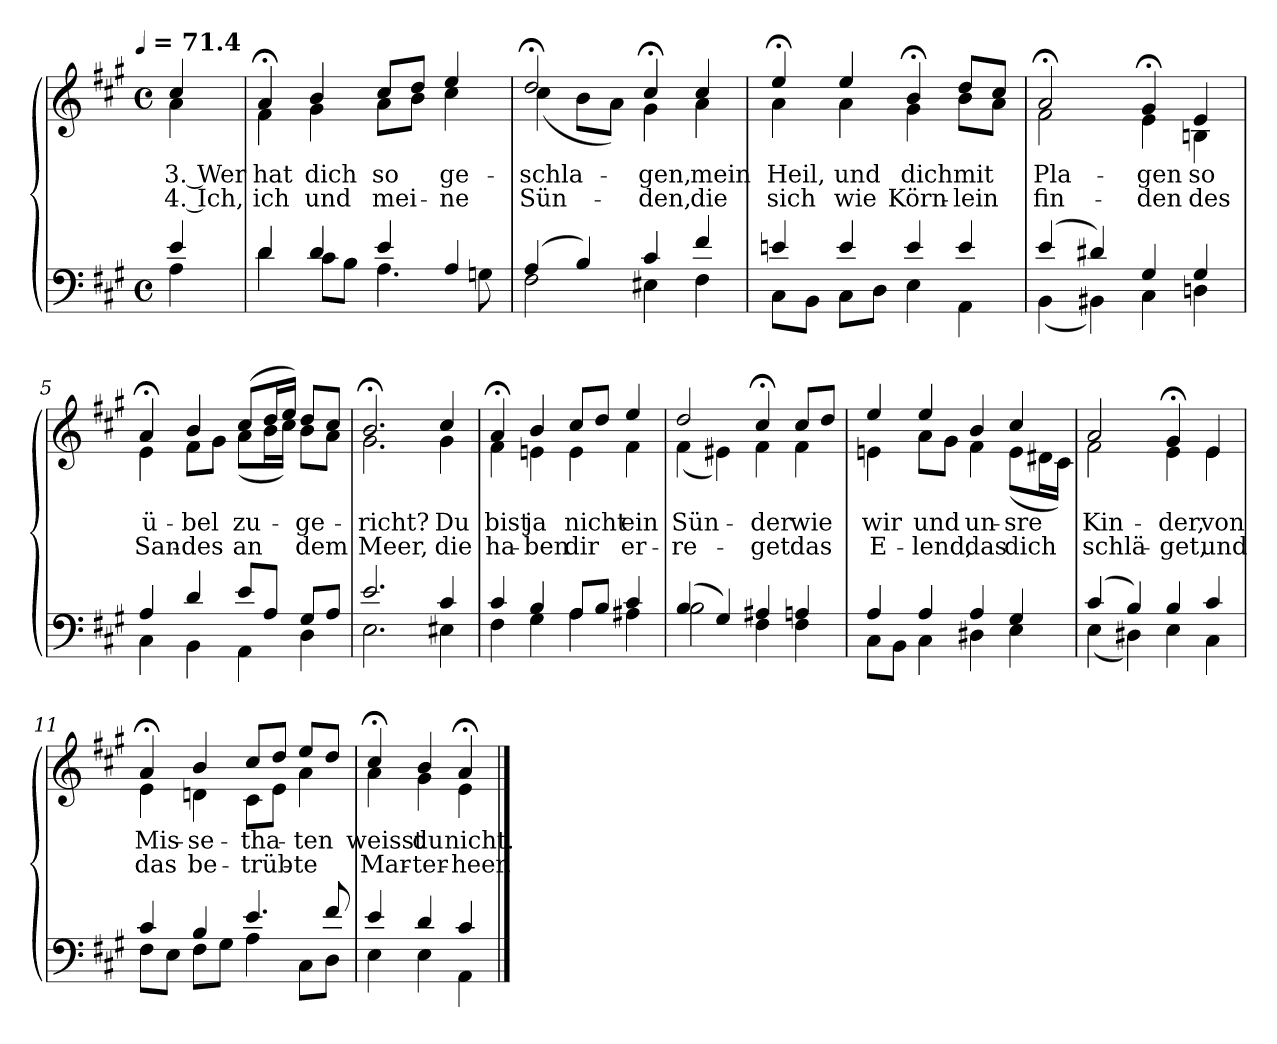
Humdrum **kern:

**kern	**kern	**text	**text	**dynam
*part1	*part1	*part1	*part1	*part1
*staff2	*staff1	*staff1	*staff1	*staff1/2
*clefF4	*clefG2	*	*	*
*k[f#c#g#]	*k[f#c#g#]	*	*	*
!!LO:TX:omd:t=[quarter] = 71.4
*M4/4	*M4/4	*	*	*
*met(c)	*met(c)	*	*	*
*MM71	*MM71	*	*	*
=	=	=	=	=
*^	*^	*	*	*
4e	4A	4cc#	4a	3. Wer	4. Ich,	.
=1	=1	=1	=1	=1	=1	=1
4d	4d	4a;<	4f#	hat	ich	.
4d	8c#L	4b	4g#	dich	und	♩ = 71.5
.	8BJ	.	.	.	.	.
4e	4.A	8cc#L	8aL	so	mei-	.
.	.	8ddJ	8bJ	.	.	.
4A	.	4ee	4cc#	ge-	-ne	.
.	8Gn	.	.	.	.	.
=2	=2	=2	=2	=2	=2	=2
*	*	*MM70	*	*	*	*
(4A	2F#	2dd;<	(4cc#	-schla-	Sün-	.
4B)	.	.	8bL	.	.	.
.	.	.	8aJ)	.	.	.
4c#	4E#X	4cc#;<	4g#	-gen,	-den,	.
4f#	4F#	4cc#	4a	mein	die	.
=3	=3	=3	=3	=3	=3	=3
*	*	*MM72	*	*	*	*
4en	8C#L	4ee;<	4a	Heil,	sich	.
.	8BBJ	.	.	.	.	.
4e	8C#L	4ee	4a	und	wie	♩ = 70.4
.	8DJ	.	.	.	.	.
4e	4E	4b;<	4g#	dich	Körn-	♩ = 69
4e	4AA	8ddL	8bL	mit	-lein	.
.	.	8cc#J	8aJ	.	.	.
=4	=4	=4	=4	=4	=4	=4
*	*	*MM70	*	*	*	*
(4e	(4BB	2a;<	2f#	Pla-	fin-	.
4d#X)	4BB#X)	.	.	.	.	.
4G#	4C#	4g#;<	4e	-gen	-den	.
4G#	4Dn	4e	4Bn	so	des	.
!!LO:LB:g=z	!!
=5	=5	=5	=5	=5	=5	=5
4A	4C#	4a;<	4e	ü-	San-	.
4d	4BB	4b	8f#L	-bel	-des	.
.	.	.	8g#J	.	.	.
8eL	4AA	(8cc#L	(8aL	zu-	an	♩ = 68.3
8AJ	.	16ddL	16bL	.	.	.
.	.	16eeJJ)	16cc#JJ)	.	.	.
8G#L	4D	8ddL	8bL	-ge-	dem	.
8AJ	.	8cc#J	8aJ	.	.	.
=6	=6	=6	=6	=6	=6	=6
2.e	2.E	2.b;<	2.g#	-richt?	Meer,	.
4c#	4E#X	4cc#	4g#	Du	die	♩ = 69
=7	=7	=7	=7	=7	=7	=7
4c#	4F#	4a;<	4f#	bist	ha-	.
4B	4G#	4b	4en	ja	-ben	♩ = 70.1
8AL	4A	8cc#L	4e	nicht	dir	.
8BJ	.	8ddJ	.	.	.	.
4c#	4A#X	4ee	4f#	ein	er-	♩ = 69
=8	=8	=8	=8	=8	=8	=8
*	*	*MM68	*	*	*	*
(4B	2B	2dd	(4f#	Sün-	-re-	.
4G#)	.	.	4e#X)	.	.	.
4A#X	4F#	4cc#;<	4f#	der	-get	.
4An	4F#	8cc#L	4f#	wie	das	♩ = 68
.	.	8ddJ	.	.	.	.
!!LO:LB:g=z	!!
=9	=9	=9	=9	=9	=9	=9
*	*	*MM68	*	*	*	*
4A	8C#L	4ee	4en	wir	E-	.
.	8BBJ	.	.	.	.	.
4A	4C#	4ee	8aL	und	-lend,	♩ = 68
.	.	.	8g#J	.	.	.
4A	4D#X	4b	4f#	un-	das	♩ = 69.1
4G#	4E	4cc#	(8eL	-sre	dich	♩ = 67.4
.	.	.	16d#XL	.	.	.
.	.	.	16c#JJ)	.	.	.
=10	=10	=10	=10	=10	=10	=10
*	*	*MM65	*	*	*	*
(4c#	(4E	2a	2f#	Kin-	schlä-	.
4B)	4D#X)	.	.	.	.	.
4B	4E	4g#;<	4e	-der,	-get,	.
4c#	4C#	4e	4e	von	und	♩ = 65
=11	=11	=11	=11	=11	=11	=11
*	*	*MM66	*	*	*	*
4c#	8F#L	4a;<	4e	Mis-	das	.
.	8EJ	.	.	.	.	.
4B	8F#L	4b	4dn	-se-	be-	♩ = 65
.	8G#J	.	.	.	.	.
4.e	4A	8cc#L	8c#L	-tha-	-trüb-	♩ = 64
.	.	8ddJ	8eJ	.	.	.
.	8C#L	8eeL	4a	-ten	-te	♩ = 63
8f#	8DJ	8ddJ	.	.	.	.
=12	=12	=12	=12	=12	=12	=12
*	*	*MM60	*	*	*	*
4e	4E	4cc#;<	4a	weisst	Mar-	.
4d	4E	4b	4g#	du	-ter-	♩ = 52
4c#	4AA	4a;<	4e	nicht.	-heer.	.
*v	*v	*	*	*	*	*
*	*v	*v	*	*	*
==	==	==	==	==
*-	*-	*-	*-	*-
